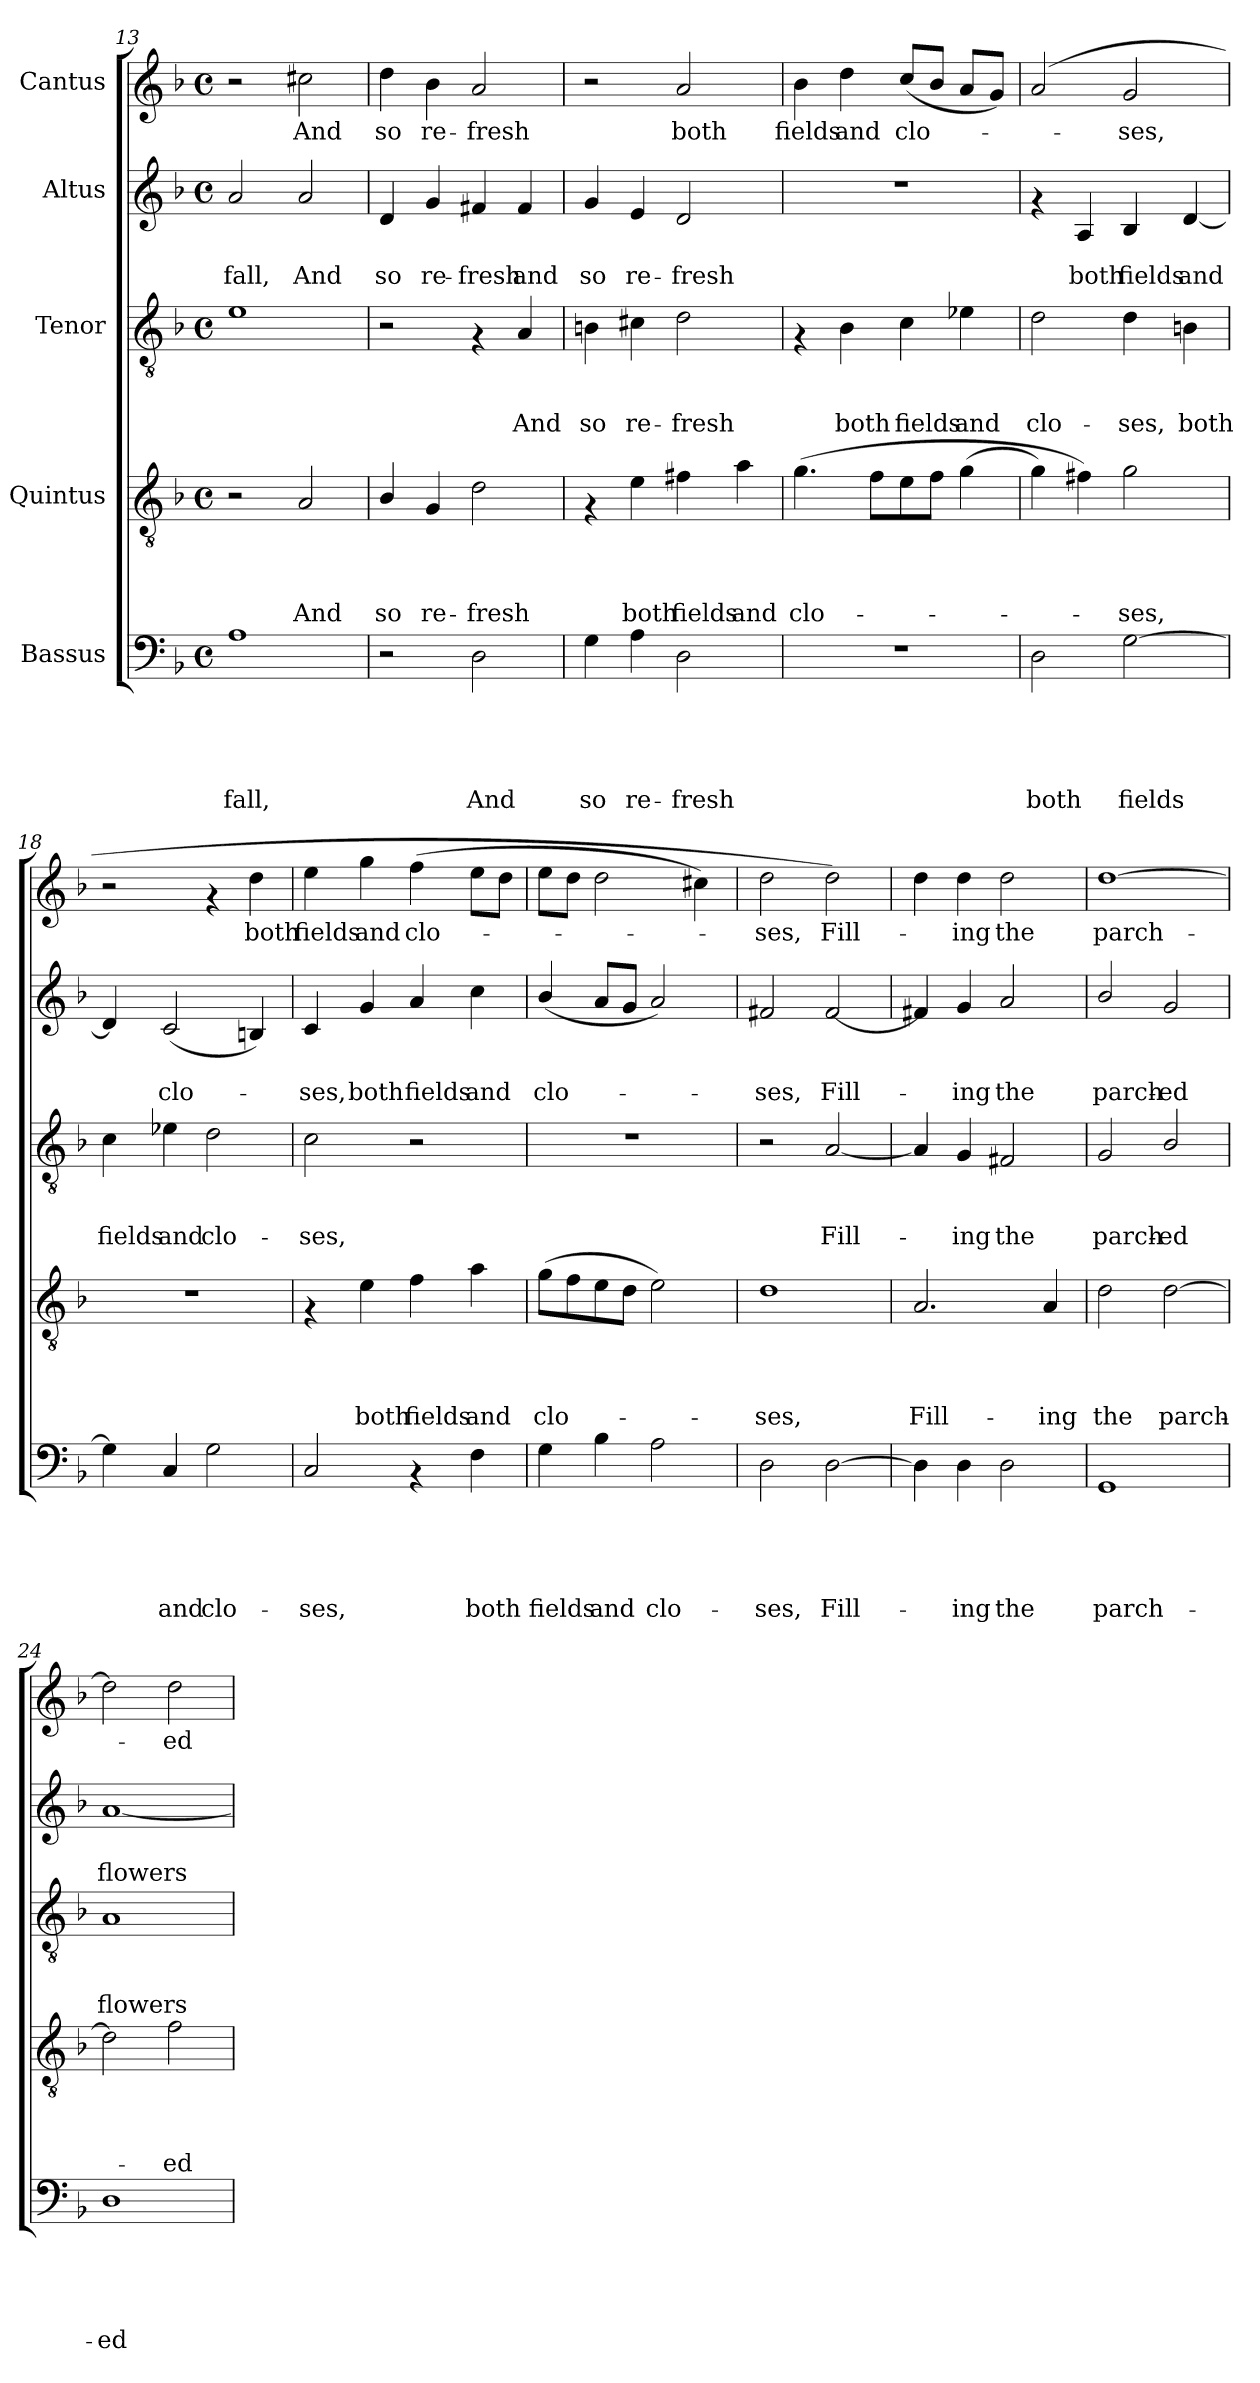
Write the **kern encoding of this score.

**kern	**text	**text	**text	**text	**text	**kern	**text	**text	**text	**text	**kern	**text	**text	**text	**kern	**text	**text	**kern	**text
*part5	*part5	*part5	*part5	*part5	*part5	*part4	*part4	*part4	*part4	*part4	*part3	*part3	*part3	*part3	*part2	*part2	*part2	*part1	*part1
*staff5	*staff5	*staff5	*staff5	*staff5	*staff5	*staff4	*staff4	*staff4	*staff4	*staff4	*staff3	*staff3	*staff3	*staff3	*staff2	*staff2	*staff2	*staff1	*staff1
*I"Bassus	*	*	*	*	*	*I"Quintus	*	*	*	*	*I"Tenor	*	*	*	*I"Altus	*	*	*I"Cantus	*
*clefF4	*	*	*	*	*	*clefGv2	*	*	*	*	*clefGv2	*	*	*	*clefG2	*	*	*clefG2	*
*k[b-]	*	*	*	*	*	*k[b-]	*	*	*	*	*k[b-]	*	*	*	*k[b-]	*	*	*k[b-]	*
*F:	*	*	*	*	*	*F:	*	*	*	*	*F:	*	*	*	*F:	*	*	*F:	*
*M4/4	*	*	*	*	*	*M4/4	*	*	*	*	*M4/4	*	*	*	*M4/4	*	*	*M4/4	*
*met(c)	*	*	*	*	*	*met(c)	*	*	*	*	*met(c)	*	*	*	*met(c)	*	*	*met(c)	*
=13	=13	=13	=13	=13	=13	=13	=13	=13	=13	=13	=13	=13	=13	=13	=13	=13	=13	=13	=13
!	!	!	!	!	!LO:LY:b	!	!	!	!	!	!	!	!	!	!	!	!LO:LY:b	!	!
1A	.	.	.	.	fall,	2r	.	.	.	.	1e	.	.	.	2a/	.	fall,	2r	.
!	!	!	!	!	!	!	!	!	!	!LO:LY:b	!	!	!	!	!	!	!LO:LY:b	!	!LO:LY:b
.	.	.	.	.	.	2A/	.	.	.	And	.	.	.	.	2a/	.	And	2cc#X\	And
=14	=14	=14	=14	=14	=14	=14	=14	=14	=14	=14	=14	=14	=14	=14	=14	=14	=14	=14	=14
!	!	!	!	!	!	!	!	!	!	!LO:LY:b	!	!	!	!	!	!	!LO:LY:b	!	!LO:LY:b
2r	.	.	.	.	.	4B-/	.	.	.	so	2r	.	.	.	4d/	.	so	4dd\	so
!	!	!	!	!	!	!	!	!	!	!LO:LY:b	!	!	!	!	!	!	!LO:LY:b	!	!LO:LY:b
.	.	.	.	.	.	4G/	.	.	.	re-	.	.	.	.	4g/	.	re-	4b-\	re-
!	!	!	!	!	!LO:LY:b	!	!	!	!	!LO:LY:b	!	!	!	!	!	!	!LO:LY:b	!	!LO:LY:b
2D\	.	.	.	.	And	2d\	.	.	.	-fresh	4rF	.	.	.	4f#X/	.	-fresh	2a/	-fresh
!	!	!	!	!	!	!	!	!	!	!	!	!	!	!LO:LY:b	!	!	!LO:LY:b	!	!
.	.	.	.	.	.	.	.	.	.	.	4A/	.	.	And	4f#/	.	and	.	.
=15	=15	=15	=15	=15	=15	=15	=15	=15	=15	=15	=15	=15	=15	=15	=15	=15	=15	=15	=15
!	!	!	!	!	!LO:LY:b	!	!	!	!	!	!	!	!	!LO:LY:b	!	!	!LO:LY:b	!	!
4G\	.	.	.	.	so	4rF	.	.	.	.	4Bn\	.	.	so	4g/	.	so	2r	.
!	!	!	!	!	!LO:LY:b	!	!	!	!	!LO:LY:b	!	!	!	!LO:LY:b	!	!	!LO:LY:b	!	!
4A\	.	.	.	.	re-	4e\	.	.	.	both	4c#X\	.	.	re-	4e/	.	re-	.	.
!	!	!	!	!	!LO:LY:b	!	!	!	!	!LO:LY:b	!	!	!	!LO:LY:b	!	!	!LO:LY:b	!	!LO:LY:b
2D\	.	.	.	.	-fresh	4f#X\	.	.	.	fields	2d\	.	.	-fresh	2d/	.	-fresh	2a/	both
!	!	!	!	!	!	!	!	!	!	!LO:LY:b	!	!	!	!	!	!	!	!	!
.	.	.	.	.	.	4a\	.	.	.	and	.	.	.	.	.	.	.	.	.
=16	=16	=16	=16	=16	=16	=16	=16	=16	=16	=16	=16	=16	=16	=16	=16	=16	=16	=16	=16
!	!	!	!	!	!	!	!	!	!	!LO:LY:b	!	!	!	!	!	!	!	!	!LO:LY:b
1r	.	.	.	.	.	(>4.g\	.	.	.	clo-	4rF	.	.	.	1r	.	.	4b-\	fields
!	!	!	!	!	!	!	!	!	!	!	!	!	!	!LO:LY:b	!	!	!	!	!LO:LY:b
.	.	.	.	.	.	.	.	.	.	.	4B-\	.	.	both	.	.	.	4dd\	and
.	.	.	.	.	.	8f\L	.	.	.	.	.	.	.	.	.	.	.	.	.
!	!	!	!	!	!	!	!	!	!	!	!	!	!	!LO:LY:b	!	!	!	!	!LO:LY:b
.	.	.	.	.	.	8e\	.	.	.	.	4c\	.	.	fields	.	.	.	(<8cc/L	clo-
.	.	.	.	.	.	8f\J	.	.	.	.	.	.	.	.	.	.	.	8b-/J	.
!	!	!	!	!	!	!	!	!	!	!	!	!	!	!LO:LY:b	!	!	!	!	!
.	.	.	.	.	.	(>4g\	.	.	.	.	4e-X\	.	.	and	.	.	.	8a/L	.
.	.	.	.	.	.	.	.	.	.	.	.	.	.	.	.	.	.	8g/J)	.
!!LO:LB:g=z
=17	=17	=17	=17	=17	=17	=17	=17	=17	=17	=17	=17	=17	=17	=17	=17	=17	=17	=17	=17
!	!	!	!	!	!LO:LY:b	!	!	!	!	!	!	!	!	!LO:LY:b	!	!	!	!	!
2D\	.	.	.	.	both	4g\)	.	.	.	.	2d\	.	.	clo-	4rf	.	.	(<2a/	.
!	!	!	!	!	!	!	!	!	!	!	!	!	!	!	!	!	!LO:LY:b	!	!
.	.	.	.	.	.	4f#X\)	.	.	.	.	.	.	.	.	4A/	.	both	.	.
!	!	!	!	!	!LO:LY:b	!	!	!	!	!LO:LY:b	!	!	!	!LO:LY:b	!	!	!LO:LY:b	!	!LO:LY:b
[>2G\	.	.	.	.	fields	2g\	.	.	.	-ses,	4d\	.	.	-ses,	4B-/	.	fields	2g/	-ses,
!	!	!	!	!	!	!	!	!	!	!	!	!	!	!LO:LY:b	!	!	!LO:LY:b	!	!
.	.	.	.	.	.	.	.	.	.	.	4Bn\	.	.	both	[<4d/	.	and	.	.
=18	=18	=18	=18	=18	=18	=18	=18	=18	=18	=18	=18	=18	=18	=18	=18	=18	=18	=18	=18
!	!	!	!	!	!	!	!	!	!	!	!	!	!	!LO:LY:b	!	!	!	!	!
4G\]	.	.	.	.	.	1r	.	.	.	.	4c\	.	.	fields	4d/]	.	.	2r	.
!	!	!	!	!	!LO:LY:b	!	!	!	!	!	!	!	!	!LO:LY:b	!	!	!LO:LY:b	!	!
4C/	.	.	.	.	and	.	.	.	.	.	4e-X\	.	.	and	(<2c/	.	clo-	.	.
!	!	!	!	!	!LO:LY:b	!	!	!	!	!	!	!	!	!LO:LY:b	!	!	!	!	!
2G\	.	.	.	.	clo-	.	.	.	.	.	2d\	.	.	clo-	.	.	.	4rf	.
!	!	!	!	!	!	!	!	!	!	!	!	!	!	!	!	!	!	!	!LO:LY:b
.	.	.	.	.	.	.	.	.	.	.	.	.	.	.	4Bn/)	.	.	4dd\	both
=19	=19	=19	=19	=19	=19	=19	=19	=19	=19	=19	=19	=19	=19	=19	=19	=19	=19	=19	=19
!	!	!	!	!	!LO:LY:b	!	!	!	!	!	!	!	!	!LO:LY:b	!	!	!LO:LY:b	!	!LO:LY:b
2C/	.	.	.	.	-ses,	4rF	.	.	.	.	2c\	.	.	-ses,	4c/	.	-ses,	4ee\	fields
!	!	!	!	!	!	!	!	!	!	!LO:LY:b	!	!	!	!	!	!	!LO:LY:b	!	!LO:LY:b
.	.	.	.	.	.	4e\	.	.	.	both	.	.	.	.	4g/	.	both	4gg\	and
!	!	!	!	!	!	!	!	!	!	!LO:LY:b	!	!	!	!	!	!	!LO:LY:b	!	!LO:LY:b
4rAA	.	.	.	.	.	4f\	.	.	.	fields	2r	.	.	.	4a/	.	fields	(>4ff\	clo-
!	!	!	!	!	!LO:LY:b	!	!	!	!	!LO:LY:b	!	!	!	!	!	!	!LO:LY:b	!	!
4F\	.	.	.	.	both	4a\	.	.	.	and	.	.	.	.	4cc\	.	and	8ee\L	.
.	.	.	.	.	.	.	.	.	.	.	.	.	.	.	.	.	.	8dd\J	.
=20	=20	=20	=20	=20	=20	=20	=20	=20	=20	=20	=20	=20	=20	=20	=20	=20	=20	=20	=20
!	!	!	!	!	!LO:LY:b	!	!	!	!	!LO:LY:b	!	!	!	!	!	!	!LO:LY:b	!	!
4G\	.	.	.	.	fields	(>8g\L	.	.	.	clo-	1r	.	.	.	(<4b-/	.	clo-	8ee\L	.
.	.	.	.	.	.	8f\	.	.	.	.	.	.	.	.	.	.	.	8dd\J	.
!	!	!	!	!	!LO:LY:b	!	!	!	!	!	!	!	!	!	!	!	!	!	!
4B-\	.	.	.	.	and	8e\	.	.	.	.	.	.	.	.	8a/L	.	.	2dd\	.
.	.	.	.	.	.	8d\J	.	.	.	.	.	.	.	.	8g/J	.	.	.	.
!	!	!	!	!	!LO:LY:b	!	!	!	!	!	!	!	!	!	!	!	!	!	!
2A\	.	.	.	.	clo-	2e\)	.	.	.	.	.	.	.	.	2a/)	.	.	.	.
.	.	.	.	.	.	.	.	.	.	.	.	.	.	.	.	.	.	4cc#X\)	.
=21	=21	=21	=21	=21	=21	=21	=21	=21	=21	=21	=21	=21	=21	=21	=21	=21	=21	=21	=21
!	!	!	!	!	!LO:LY:b	!	!	!	!	!LO:LY:b	!	!	!	!	!	!	!LO:LY:b	!	!LO:LY:b
2D\	.	.	.	.	-ses,	1d	.	.	.	-ses,	2r	.	.	.	2f#X/	.	-ses,	2dd\	-ses,
!	!	!	!	!	!LO:LY:b	!	!	!	!	!	!	!	!	!LO:LY:b	!	!	!LO:LY:b	!	!LO:LY:b
[<2D\	.	.	.	.	Fill-	.	.	.	.	.	[<2A/	.	.	Fill-	[>2f#/	.	Fill-	2dd\)	Fill-
!!LO:PB:g=z
=22	=22	=22	=22	=22	=22	=22	=22	=22	=22	=22	=22	=22	=22	=22	=22	=22	=22	=22	=22
!	!	!	!	!	!	!	!	!	!	!LO:LY:b	!	!	!	!	!	!	!	!	!
4D\]	.	.	.	.	.	2.A/	.	.	.	Fill-	4A/]	.	.	.	4f#X/]	.	.	4dd\	.
!	!	!	!	!	!LO:LY:b	!	!	!	!	!	!	!	!	!LO:LY:b	!	!	!LO:LY:b	!	!LO:LY:b
4D\	.	.	.	.	-ing	.	.	.	.	.	4G/	.	.	-ing	4g/	.	-ing	4dd\	-ing
!	!	!	!	!	!LO:LY:b	!	!	!	!	!	!	!	!	!LO:LY:b	!	!	!LO:LY:b	!	!LO:LY:b
2D\	.	.	.	.	the	.	.	.	.	.	2F#X/	.	.	the	2a/	.	the	2dd\	the
!	!	!	!	!	!	!	!	!	!	!LO:LY:b	!	!	!	!	!	!	!	!	!
.	.	.	.	.	.	4A/	.	.	.	-ing	.	.	.	.	.	.	.	.	.
=23	=23	=23	=23	=23	=23	=23	=23	=23	=23	=23	=23	=23	=23	=23	=23	=23	=23	=23	=23
!	!	!	!	!	!LO:LY:b	!	!	!	!	!LO:LY:b	!	!	!	!LO:LY:b	!	!	!LO:LY:b	!	!LO:LY:b
1GG	.	.	.	.	parch-	2d\	.	.	.	the	2G/	.	.	parch-	2b-/	.	parch-	[>1dd	parch-
!	!	!	!	!	!	!	!	!	!	!LO:LY:b	!	!	!	!LO:LY:b	!	!	!LO:LY:b	!	!
.	.	.	.	.	.	[>2d\	.	.	.	parch-	2B-/	.	.	-ed	2g/	.	-ed	.	.
=24	=24	=24	=24	=24	=24	=24	=24	=24	=24	=24	=24	=24	=24	=24	=24	=24	=24	=24	=24
!	!	!	!	!	!LO:LY:b	!	!	!	!	!	!	!	!	!LO:LY:b	!	!	!LO:LY:b	!	!
1D	.	.	.	.	-ed	2d\]	.	.	.	.	1A	.	.	flowers	[<1a	.	flowers	2dd\]	.
!	!	!	!	!	!	!	!	!	!	!LO:LY:b	!	!	!	!	!	!	!	!	!LO:LY:b
.	.	.	.	.	.	2f\	.	.	.	-ed	.	.	.	.	.	.	.	2dd\	-ed
=	=	=	=	=	=	=	=	=	=	=	=	=	=	=	=	=	=	=	=
*-	*-	*-	*-	*-	*-	*-	*-	*-	*-	*-	*-	*-	*-	*-	*-	*-	*-	*-	*-
